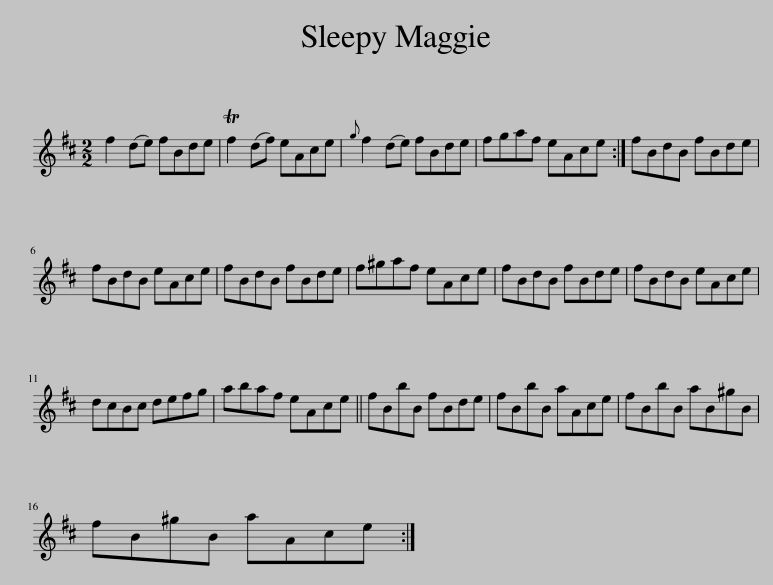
X:1
L:1/8
M:2/2
I:linebreak $
K:Bmin
V:1 treble
V:1
 f2 (de) fBde | Tf2 (df) eAce |{g} f2 (de) fBde | fgaf eAce :| fBdB fBde |$ %5
 fBdB eAce | fBdB fBde | f^gaf eAce | fBdB fBde | fBdB eAce |$ %10
 dcBc defg | abaf eAce || fBbB fBde | fBbB aAce | fBbB aB^gB |$ %15
 fB^gB aAce :| %16
